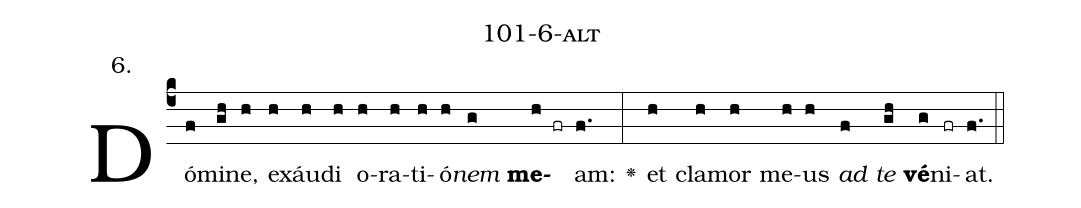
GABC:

name: 101-6-alt;
annotation: 6.;
%%
(c4)Dó(f)mi(gh)ne,(h) ex(h)áu(h)di(h) o(h)ra(h)ti(h)ó(h)<i>nem</i>(g) <b>me</b>(h fr)am:(f.) <v>\greheightstar</v>(:) et(h) cla(h)mor(h) me(h)us(h) <i>ad</i>(f) <i>te</i>(gh) <b>vé</b>(g)ni(fr)at.(f.) (::)


%E(h) u(h) o(f) u(gh) a(g) e.(f.) (::)
